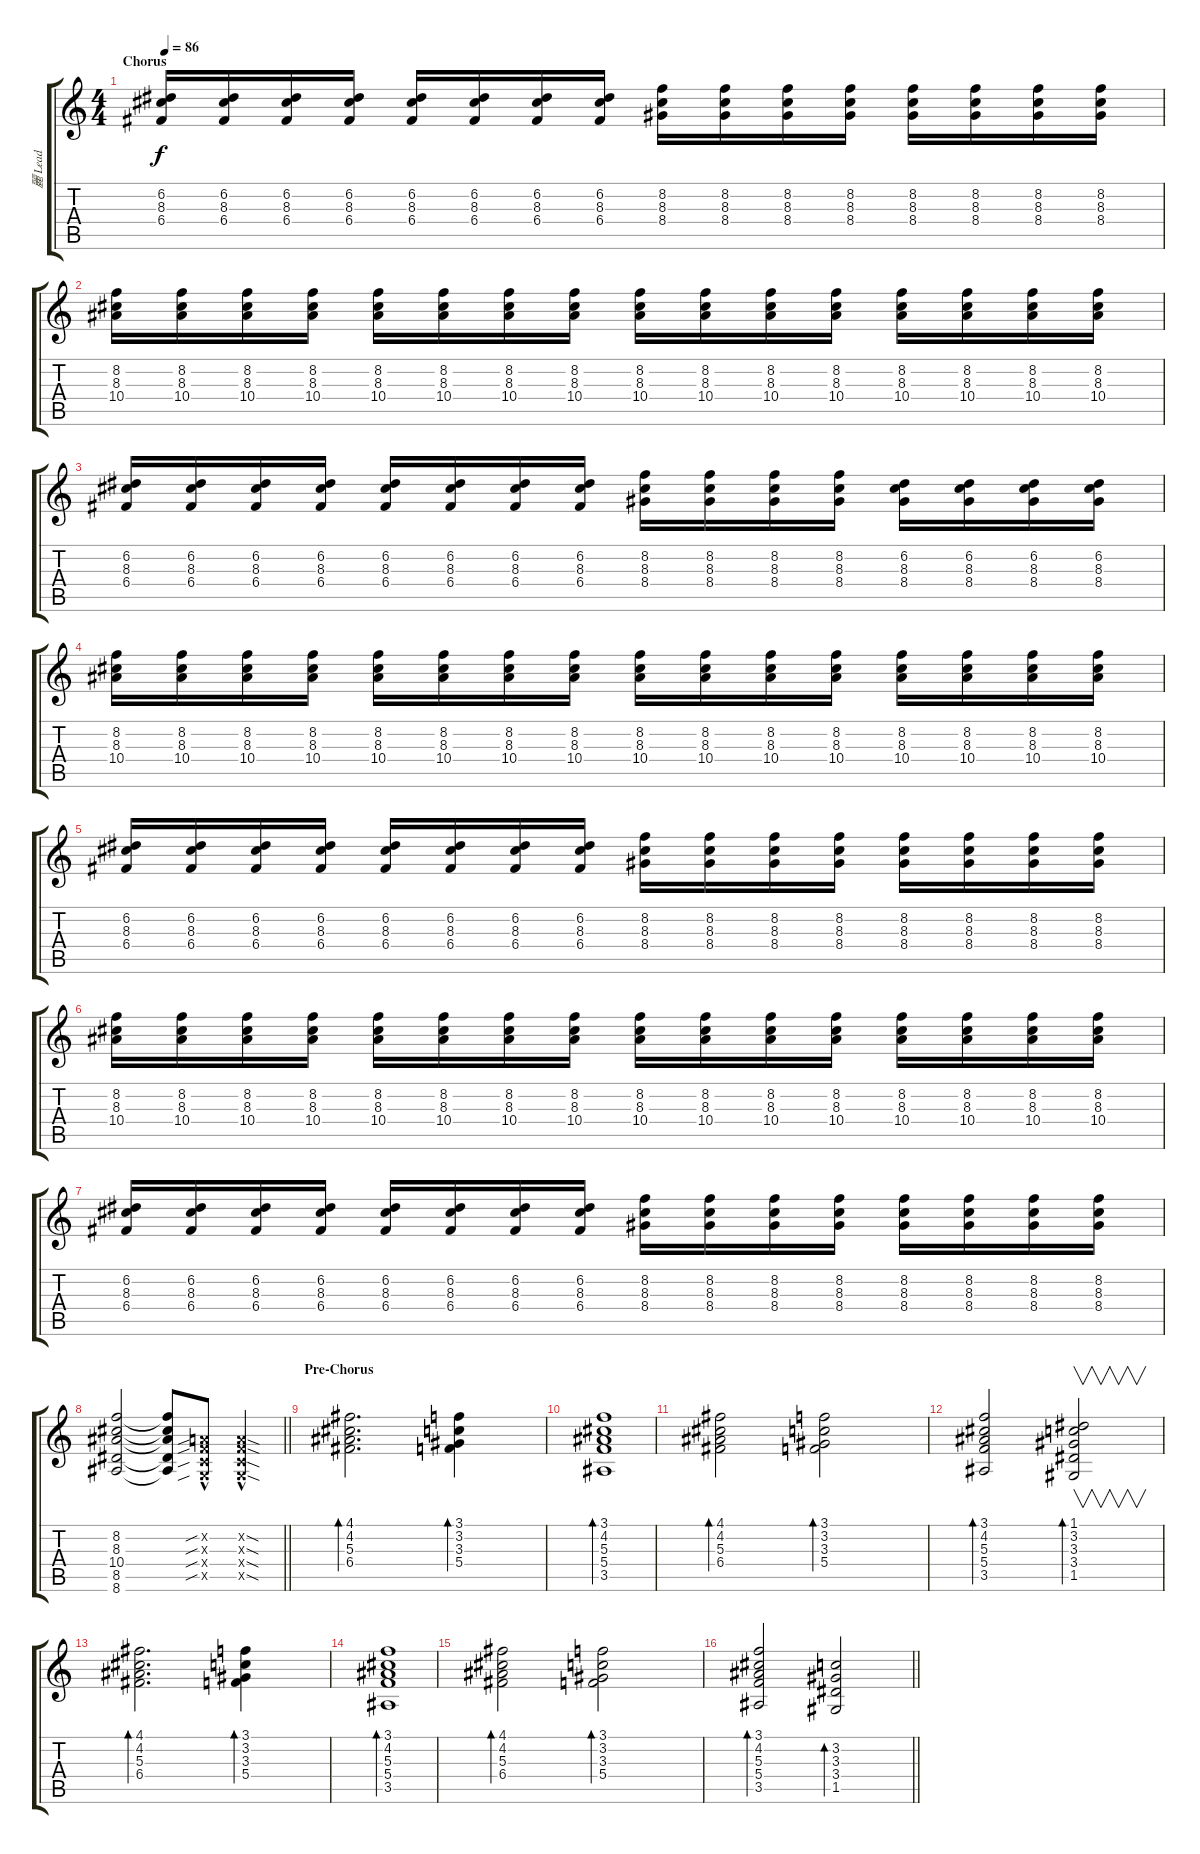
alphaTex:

\track ("麗 Lead" "麗 Lead") {instrument overdrivenguitar}
\staff {score tabs}
\tuning (D4 A3 F3 C3 G2 D2) {hide}
\ts (4 4)
\section ("" "Chorus")
\tempo 86
\clef g2
\ks c
(6.2 8.3 6.4).16{dy f instrument overdrivenguitar} (6.2 8.3 6.4).16 (6.2 8.3 6.4).16 (6.2 8.3 6.4).16 (6.2 8.3 6.4).16 (6.2 8.3 6.4).16 (6.2 8.3 6.4).16 (6.2 8.3 6.4).16 (8.2 8.3 8.4).16 (8.2 8.3 8.4).16 (8.2 8.3 8.4).16 (8.2 8.3 8.4).16 (8.2 8.3 8.4).16 (8.2 8.3 8.4).16 (8.2 8.3 8.4).16 (8.2 8.3 8.4).16 |
(8.2 8.3 10.4).16 (8.2 8.3 10.4).16 (8.2 8.3 10.4).16 (8.2 8.3 10.4).16 (8.2 8.3 10.4).16 (8.2 8.3 10.4).16 (8.2 8.3 10.4).16 (8.2 8.3 10.4).16 (8.2 8.3 10.4).16 (8.2 8.3 10.4).16 (8.2 8.3 10.4).16 (8.2 8.3 10.4).16 (8.2 8.3 10.4).16 (8.2 8.3 10.4).16 (8.2 8.3 10.4).16 (8.2 8.3 10.4).16 |
(6.2 8.3 6.4).16 (6.2 8.3 6.4).16 (6.2 8.3 6.4).16 (6.2 8.3 6.4).16 (6.2 8.3 6.4).16 (6.2 8.3 6.4).16 (6.2 8.3 6.4).16 (6.2 8.3 6.4).16 (8.2 8.3 8.4).16 (8.2 8.3 8.4).16 (8.2 8.3 8.4).16 (8.2 8.3 8.4).16 (6.2 8.3 8.4).16 (6.2 8.3 8.4).16 (6.2 8.3 8.4).16 (6.2 8.3 8.4).16 |
(8.2 8.3 10.4).16 (8.2 8.3 10.4).16 (8.2 8.3 10.4).16 (8.2 8.3 10.4).16 (8.2 8.3 10.4).16 (8.2 8.3 10.4).16 (8.2 8.3 10.4).16 (8.2 8.3 10.4).16 (8.2 8.3 10.4).16 (8.2 8.3 10.4).16 (8.2 8.3 10.4).16 (8.2 8.3 10.4).16 (8.2 8.3 10.4).16 (8.2 8.3 10.4).16 (8.2 8.3 10.4).16 (8.2 8.3 10.4).16 |
(6.2 8.3 6.4).16 (6.2 8.3 6.4).16 (6.2 8.3 6.4).16 (6.2 8.3 6.4).16 (6.2 8.3 6.4).16 (6.2 8.3 6.4).16 (6.2 8.3 6.4).16 (6.2 8.3 6.4).16 (8.2 8.3 8.4).16 (8.2 8.3 8.4).16 (8.2 8.3 8.4).16 (8.2 8.3 8.4).16 (8.2 8.3 8.4).16 (8.2 8.3 8.4).16 (8.2 8.3 8.4).16 (8.2 8.3 8.4).16 |
(8.2 8.3 10.4).16 (8.2 8.3 10.4).16 (8.2 8.3 10.4).16 (8.2 8.3 10.4).16 (8.2 8.3 10.4).16 (8.2 8.3 10.4).16 (8.2 8.3 10.4).16 (8.2 8.3 10.4).16 (8.2 8.3 10.4).16 (8.2 8.3 10.4).16 (8.2 8.3 10.4).16 (8.2 8.3 10.4).16 (8.2 8.3 10.4).16 (8.2 8.3 10.4).16 (8.2 8.3 10.4).16 (8.2 8.3 10.4).16 |
(6.2 8.3 6.4).16 (6.2 8.3 6.4).16 (6.2 8.3 6.4).16 (6.2 8.3 6.4).16 (6.2 8.3 6.4).16 (6.2 8.3 6.4).16 (6.2 8.3 6.4).16 (6.2 8.3 6.4).16 (8.2 8.3 8.4).16 (8.2 8.3 8.4).16 (8.2 8.3 8.4).16 (8.2 8.3 8.4).16 (8.2 8.3 8.4).16 (8.2 8.3 8.4).16 (8.2 8.3 8.4).16 (8.2 8.3 8.4).16 |
\barLineRight lightlight
(8.2 8.3 10.4 8.5 8.6).2 (8.2{t} 8.3{t} 10.4{t} 8.5{t} 8.6{t}).8 (0.2{sib hac x} 0.3{sib hac x} 0.4{sib hac x} 0.5{sib hac x}).8 (0.2{sod hac x} 0.3{sod hac x} 0.4{sod hac x} 0.5{sod hac x}).4 |
\section ("" "Pre-Chorus")
(4.1 4.2 5.3 6.4).2{d bd 120 instrument electricguitarclean} (3.1 3.2 3.3 5.4).4{bd 60} |
(3.1 4.2 5.3 5.4 3.5).1{bd 120} |
(4.1 4.2 5.3 6.4).2{bd 60} (3.1 3.2 3.3 5.4).2{bd 60} |
(3.1 4.2 5.3 5.4 3.5).2{bd 120} (1.1 3.2 3.3 3.4 1.5).2{v bd 60} |
(4.1 4.2 5.3 6.4).2{d bd 120} (3.1 3.2 3.3 5.4).4{bd 60} |
(3.1 4.2 5.3 5.4 3.5).1{bd 120} |
(4.1 4.2 5.3 6.4).2{bd 60} (3.1 3.2 3.3 5.4).2{bd 60} |
\barLineRight lightlight
(3.1 4.2 5.3 5.4 3.5).2{bd 120} (3.2 3.3 3.4 1.5).2{bd 60}
